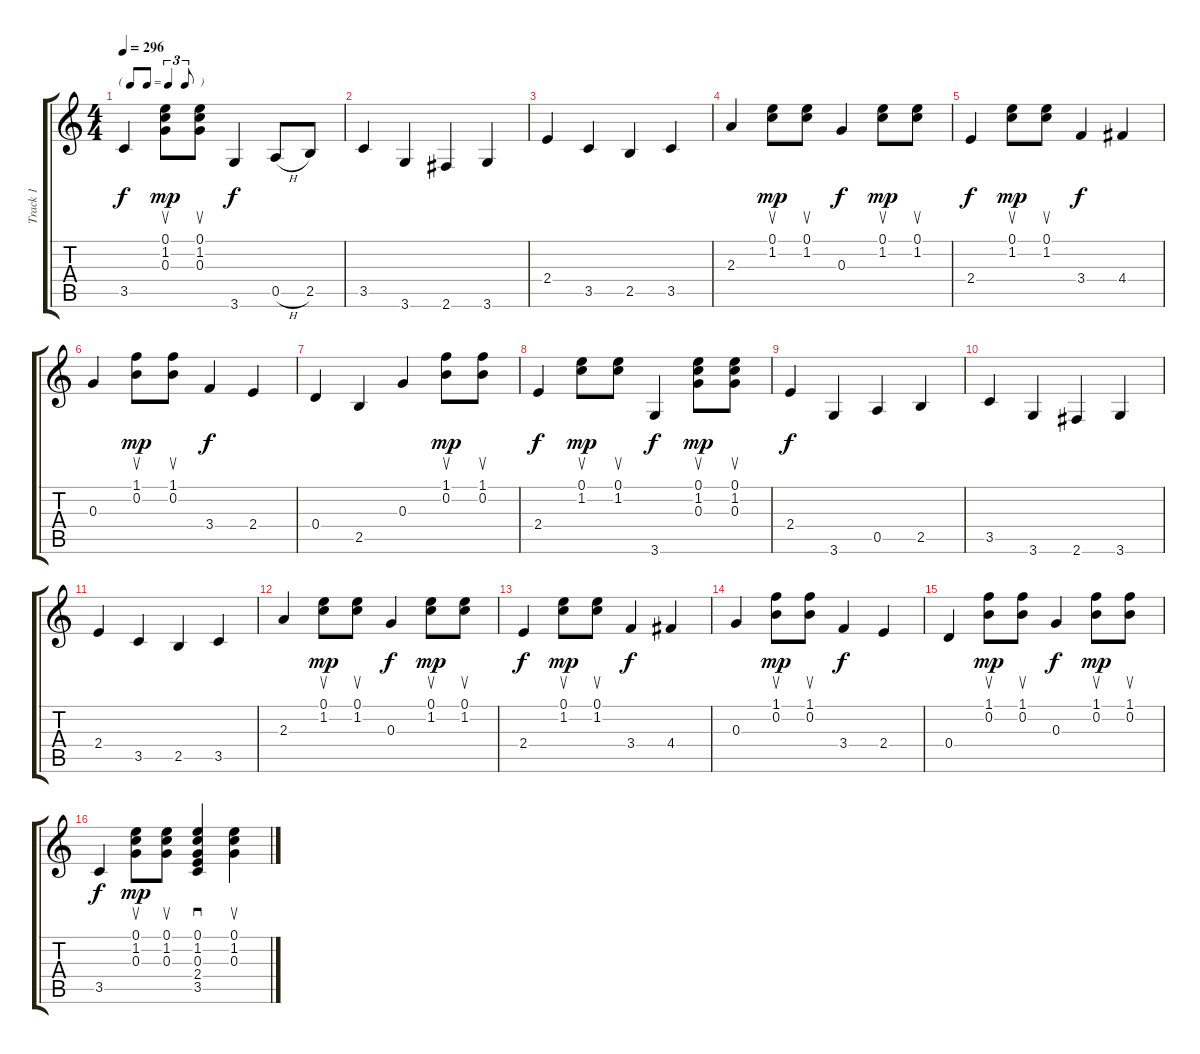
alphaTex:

\track ("Track 1" "Track 1") {instrument acousticguitarsteel}
\staff {score tabs}
\tuning (E4 B3 G3 D3 A2 E2) {hide}
\ts (4 4)
\tf triplet8th
\tempo 296
\clef g2
\ks c
3.5.4{dy f} (0.1 1.2 0.3).8{su dy mp} (0.1 1.2 0.3).8{su} 3.6.4{dy f} 0.5{h}.8 2.5.8 |
3.5.4 3.6.4 2.6.4 3.6.4 |
2.4.4 3.5.4 2.5.4 3.5.4 |
2.3.4 (0.1 1.2).8{su dy mp} (0.1 1.2).8{su} 0.3.4{dy f} (0.1 1.2).8{su dy mp} (0.1 1.2).8{su} |
2.4.4{dy f} (0.1 1.2).8{su dy mp} (0.1 1.2).8{su} 3.4.4{dy f} 4.4.4 |
0.3.4 (1.1 0.2).8{su dy mp} (1.1 0.2).8{su} 3.4.4{dy f} 2.4.4 |
0.4.4 2.5.4 0.3.4 (1.1 0.2).8{su dy mp} (1.1 0.2).8{su} |
2.4.4{dy f} (0.1 1.2).8{su dy mp} (0.1 1.2).8{su} 3.6.4{dy f} (0.1 1.2 0.3).8{su dy mp} (0.1 1.2 0.3).8{su} |
2.4.4{dy f} 3.6.4 0.5.4 2.5.4 |
3.5.4 3.6.4 2.6.4 3.6.4 |
2.4.4 3.5.4 2.5.4 3.5.4 |
2.3.4 (0.1 1.2).8{su dy mp} (0.1 1.2).8{su} 0.3.4{dy f} (0.1 1.2).8{su dy mp} (0.1 1.2).8{su} |
2.4.4{dy f} (0.1 1.2).8{su dy mp} (0.1 1.2).8{su} 3.4.4{dy f} 4.4.4 |
0.3.4 (1.1 0.2).8{su dy mp} (1.1 0.2).8{su} 3.4.4{dy f} 2.4.4 |
0.4.4 (1.1 0.2).8{su dy mp} (1.1 0.2).8{su} 0.3.4{dy f} (1.1 0.2).8{su dy mp} (1.1 0.2).8{su} |
3.5.4{dy f} (0.1 1.2 0.3).8{su dy mp} (0.1 1.2 0.3).8{su} (0.1 1.2 0.3 2.4 3.5).4{sd} (0.1 1.2 0.3).4{su}
